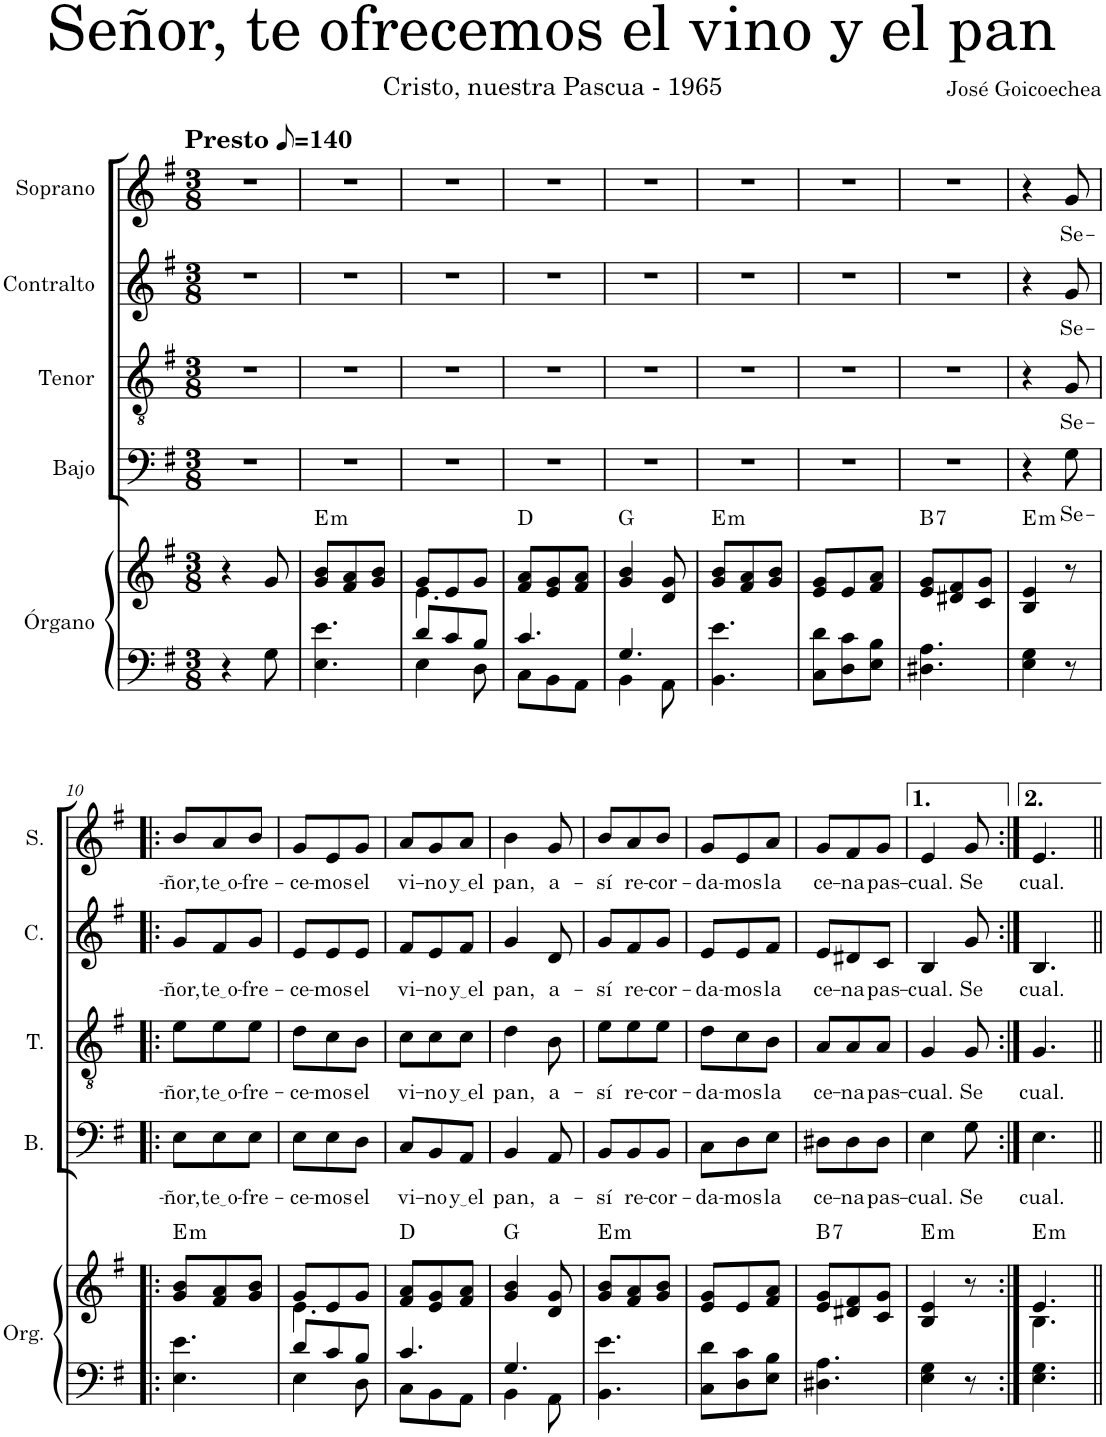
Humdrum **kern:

**kern	**kern	**harte	**kern	**text	**kern	**text	**kern	**text	**kern	**text
*part5	*part5	*part5	*part4	*part4	*part3	*part3	*part2	*part2	*part1	*part1
*staff6	*staff5	*	*staff4	*staff4	*staff3	*staff3	*staff2	*staff2	*staff1	*staff1
*I"Órgano	*	*	*I"Bajo	*	*I"Tenor	*	*I"Contralto	*	*I"Soprano	*
*	*	*	*I'B.	*	*I'T.	*	*I'C.	*	*I'S.	*
*clefF4	*clefG2	*	*clefF4	*	*clefGv2	*	*clefG2	*	*clefG2	*
*k[f#]	*k[f#]	*	*k[f#]	*	*k[f#]	*	*k[f#]	*	*k[f#]	*
*M3/8	*M3/8	*	*M3/8	*	*M3/8	*	*M3/8	*	*M3/8	*
*MM70	*MM70	*	*MM70	*	*MM70	*	*MM70	*	*MM70	*
=1	=1	=1	=1	=1	=1	=1	=1	=1	=1	=1
!	!	!	!	!	!	!	!	!	!LO:TX:a:B:t=Presto	!
4r	4r	.	4.r	.	4.r	.	4.r	.	4.r	.
8G\	8g/	.	.	.	.	.	.	.	.	.
=2	=2	=2	=2	=2	=2	=2	=2	=2	=2	=2
!	!	!LO:H:kt=m	!	!	!	!	!	!	!	!
4.E\ 4.e\	8g/ 8b/L	E:min	4.r	.	4.r	.	4.r	.	4.r	.
.	8f#/ 8a/	.	.	.	.	.	.	.	.	.
.	8g/ 8b/J	.	.	.	.	.	.	.	.	.
=3	=3	=3	=3	=3	=3	=3	=3	=3	=3	=3
*^	*^	*	*	*	*	*	*	*	*	*
8d/L	4E\	8g/L	4.e\	.	4.r	.	4.r	.	4.r	.	4.r	.
8c/	.	8e/	.	.	.	.	.	.	.	.	.	.
8B/J	8D\	8g/J	.	.	.	.	.	.	.	.	.	.
*	*	*v	*v	*	*	*	*	*	*	*	*	*
=4	=4	=4	=4	=4	=4	=4	=4	=4	=4	=4	=4
4.c/	8C\L	8f#/ 8a/L	D:maj	4.r	.	4.r	.	4.r	.	4.r	.
.	8BB\	8e/ 8g/	.	.	.	.	.	.	.	.	.
.	8AA\J	8f#/ 8a/J	.	.	.	.	.	.	.	.	.
=5	=5	=5	=5	=5	=5	=5	=5	=5	=5	=5	=5
4.G/	4BB\	4g/ 4b/	G:maj	4.r	.	4.r	.	4.r	.	4.r	.
.	8AA\	8d/ 8g/	.	.	.	.	.	.	.	.	.
=6	=6	=6	=6	=6	=6	=6	=6	=6	=6	=6	=6
!	!	!	!LO:H:kt=m	!	!	!	!	!	!	!	!
*v	*v	*	*	*	*	*	*	*	*	*	*
4.BB\ 4.e\	8g/ 8b/L	E:min	4.r	.	4.r	.	4.r	.	4.r	.
.	8f#/ 8a/	.	.	.	.	.	.	.	.	.
.	8g/ 8b/J	.	.	.	.	.	.	.	.	.
=7	=7	=7	=7	=7	=7	=7	=7	=7	=7	=7
8C\ 8d\L	8e/ 8g/L	.	4.r	.	4.r	.	4.r	.	4.r	.
8D\ 8c\	8e/	.	.	.	.	.	.	.	.	.
8E\ 8B\J	8f#/ 8a/J	.	.	.	.	.	.	.	.	.
=8	=8	=8	=8	=8	=8	=8	=8	=8	=8	=8
!	!	!LO:H:kt=7	!	!	!	!	!	!	!	!
4.D#X\ 4.A\	8e/ 8g/L	B:7	4.r	.	4.r	.	4.r	.	4.r	.
.	8d#X/ 8f#/	.	.	.	.	.	.	.	.	.
.	8c/ 8g/J	.	.	.	.	.	.	.	.	.
=9	=9	=9	=9	=9	=9	=9	=9	=9	=9	=9
!	!	!LO:H:kt=m	!	!	!	!	!	!	!	!
4E\ 4G\	4B/ 4e/	E:min	4r	.	4r	.	4r	.	4r	.
!	!	!	!	!LO:LY:b	!	!LO:LY:b	!	!LO:LY:b	!	!LO:LY:b
8r	8r	.	8G\	Se-	8G/	Se-	8g/	Se-	8g/	Se-
!!LO:LB:g=z
=10!|:	=10!|:	=10!|:	=10!|:	=10!|:	=10!|:	=10!|:	=10!|:	=10!|:	=10!|:	=10!|:
!	!	!LO:H:kt=m	!	!LO:LY:b	!	!LO:LY:b	!	!LO:LY:b	!	!LO:LY:b
4.E\ 4.e\	8g/ 8b/L	E:min	8E\L	-ñor,	8e\L	-ñor,	8g/L	-ñor,	8b/L	-ñor,
!	!	!	!	!LO:LY:b	!	!LO:LY:b	!	!LO:LY:b	!	!LO:LY:b
.	8f#/ 8a/	.	8E\	te o	8e\	te o	8f#/	te o	8a/	te o
!	!	!	!	!LO:LY:b	!	!LO:LY:b	!	!LO:LY:b	!	!LO:LY:b
.	8g/ 8b/J	.	8E\J	-fre-	8e\J	-fre-	8g/J	-fre-	8b/J	-fre-
=11	=11	=11	=11	=11	=11	=11	=11	=11	=11	=11
*^	*^	*	*	*	*	*	*	*	*	*
!	!	!	!	!	!	!LO:LY:b	!	!LO:LY:b	!	!LO:LY:b	!	!LO:LY:b
8d/L	4E\	8g/L	4.e\	.	8E\L	-ce-	8d\L	-ce-	8e/L	-ce-	8g/L	-ce-
!	!	!	!	!	!	!LO:LY:b	!	!LO:LY:b	!	!LO:LY:b	!	!LO:LY:b
8c/	.	8e/	.	.	8E\	-mos	8c\	-mos	8e/	-mos	8e/	-mos
!	!	!	!	!	!	!LO:LY:b	!	!LO:LY:b	!	!LO:LY:b	!	!LO:LY:b
8B/J	8D\	8g/J	.	.	8D\J	el	8B\J	el	8e/J	el	8g/J	el
*	*	*v	*v	*	*	*	*	*	*	*	*	*
=12	=12	=12	=12	=12	=12	=12	=12	=12	=12	=12	=12
!	!	!	!	!	!LO:LY:b	!	!LO:LY:b	!	!LO:LY:b	!	!LO:LY:b
4.c/	8C\L	8f#/ 8a/L	D:maj	8C/L	vi-	8c\L	vi-	8f#/L	vi-	8a/L	vi-
!	!	!	!	!	!LO:LY:b	!	!LO:LY:b	!	!LO:LY:b	!	!LO:LY:b
.	8BB\	8e/ 8g/	.	8BB/	-no	8c\	-no	8e/	-no	8g/	-no
!	!	!	!	!	!LO:LY:b	!	!LO:LY:b	!	!LO:LY:b	!	!LO:LY:b
.	8AA\J	8f#/ 8a/J	.	8AA/J	y el	8c\J	y el	8f#/J	y el	8a/J	y el
=13	=13	=13	=13	=13	=13	=13	=13	=13	=13	=13	=13
!	!	!	!	!	!LO:LY:b	!	!LO:LY:b	!	!LO:LY:b	!	!LO:LY:b
4.G/	4BB\	4g/ 4b/	G:maj	4BB/	pan,	4d\	pan,	4g/	pan,	4b\	pan,
!	!	!	!	!	!LO:LY:b	!	!LO:LY:b	!	!LO:LY:b	!	!LO:LY:b
.	8AA\	8d/ 8g/	.	8AA/	a-	8B\	a-	8d/	a-	8g/	a-
=14	=14	=14	=14	=14	=14	=14	=14	=14	=14	=14	=14
!	!	!	!LO:H:kt=m	!	!LO:LY:b	!	!LO:LY:b	!	!LO:LY:b	!	!LO:LY:b
*v	*v	*	*	*	*	*	*	*	*	*	*
4.BB\ 4.e\	8g/ 8b/L	E:min	8BB/L	-sí	8e\L	-sí	8g/L	-sí	8b/L	-sí
!	!	!	!	!LO:LY:b	!	!LO:LY:b	!	!LO:LY:b	!	!LO:LY:b
.	8f#/ 8a/	.	8BB/	re-	8e\	re-	8f#/	re-	8a/	re-
!	!	!	!	!LO:LY:b	!	!LO:LY:b	!	!LO:LY:b	!	!LO:LY:b
.	8g/ 8b/J	.	8BB/J	-cor-	8e\J	-cor-	8g/J	-cor-	8b/J	-cor-
=15	=15	=15	=15	=15	=15	=15	=15	=15	=15	=15
!	!	!	!	!LO:LY:b	!	!LO:LY:b	!	!LO:LY:b	!	!LO:LY:b
8C\ 8d\L	8e/ 8g/L	.	8C\L	-da-	8d\L	-da-	8e/L	-da-	8g/L	-da-
!	!	!	!	!LO:LY:b	!	!LO:LY:b	!	!LO:LY:b	!	!LO:LY:b
8D\ 8c\	8e/	.	8D\	-mos	8c\	-mos	8e/	-mos	8e/	-mos
!	!	!	!	!LO:LY:b	!	!LO:LY:b	!	!LO:LY:b	!	!LO:LY:b
8E\ 8B\J	8f#/ 8a/J	.	8E\J	la	8B\J	la	8f#/J	la	8a/J	la
=16	=16	=16	=16	=16	=16	=16	=16	=16	=16	=16
!	!	!LO:H:kt=7	!	!LO:LY:b	!	!LO:LY:b	!	!LO:LY:b	!	!LO:LY:b
4.D#X\ 4.A\	8e/ 8g/L	B:7	8D#X\L	ce-	8A/L	ce-	8e/L	ce-	8g/L	ce-
!	!	!	!	!LO:LY:b	!	!LO:LY:b	!	!LO:LY:b	!	!LO:LY:b
.	8d#X/ 8f#/	.	8D#\	-na	8A/	-na	8d#X/	-na	8f#/	-na
!	!	!	!	!LO:LY:b	!	!LO:LY:b	!	!LO:LY:b	!	!LO:LY:b
.	8c/ 8g/J	.	8D#\J	pas-	8A/J	pas-	8c/J	pas-	8g/J	pas-
=17	=17	=17	=17	=17	=17	=17	=17	=17	=17	=17
!	!	!LO:H:kt=m	!	!LO:LY:b	!	!LO:LY:b	!	!LO:LY:b	!	!LO:LY:b
4E\ 4G\	4B/ 4e/	E:min	4E\	-cual.	4G/	-cual.	4B/	-cual.	4e/	-cual.
!	!	!	!	!LO:LY:b	!	!LO:LY:b	!	!LO:LY:b	!	!LO:LY:b
8r	8r	.	8G\	Se	8G/	Se	8g/	Se	8g/	Se
=18:|!	=18:|!	=18:|!	=18:|!	=18:|!	=18:|!	=18:|!	=18:|!	=18:|!	=18:|!	=18:|!
*	*^	*	*	*	*	*	*	*	*	*
!	!	!	!LO:H:kt=m	!	!LO:LY:b	!	!LO:LY:b	!	!LO:LY:b	!	!LO:LY:b
4.E\ 4.G\	4.e/	4.B\	E:min	4.E\	-cual.	4.G/	-cual.	4.B/	-cual.	4.e/	-cual.
*	*v	*v	*	*	*	*	*	*	*	*	*
=||	=||	=||	=||	=||	=||	=||	=||	=||	=||	=||
*-	*-	*-	*-	*-	*-	*-	*-	*-	*-	*-
